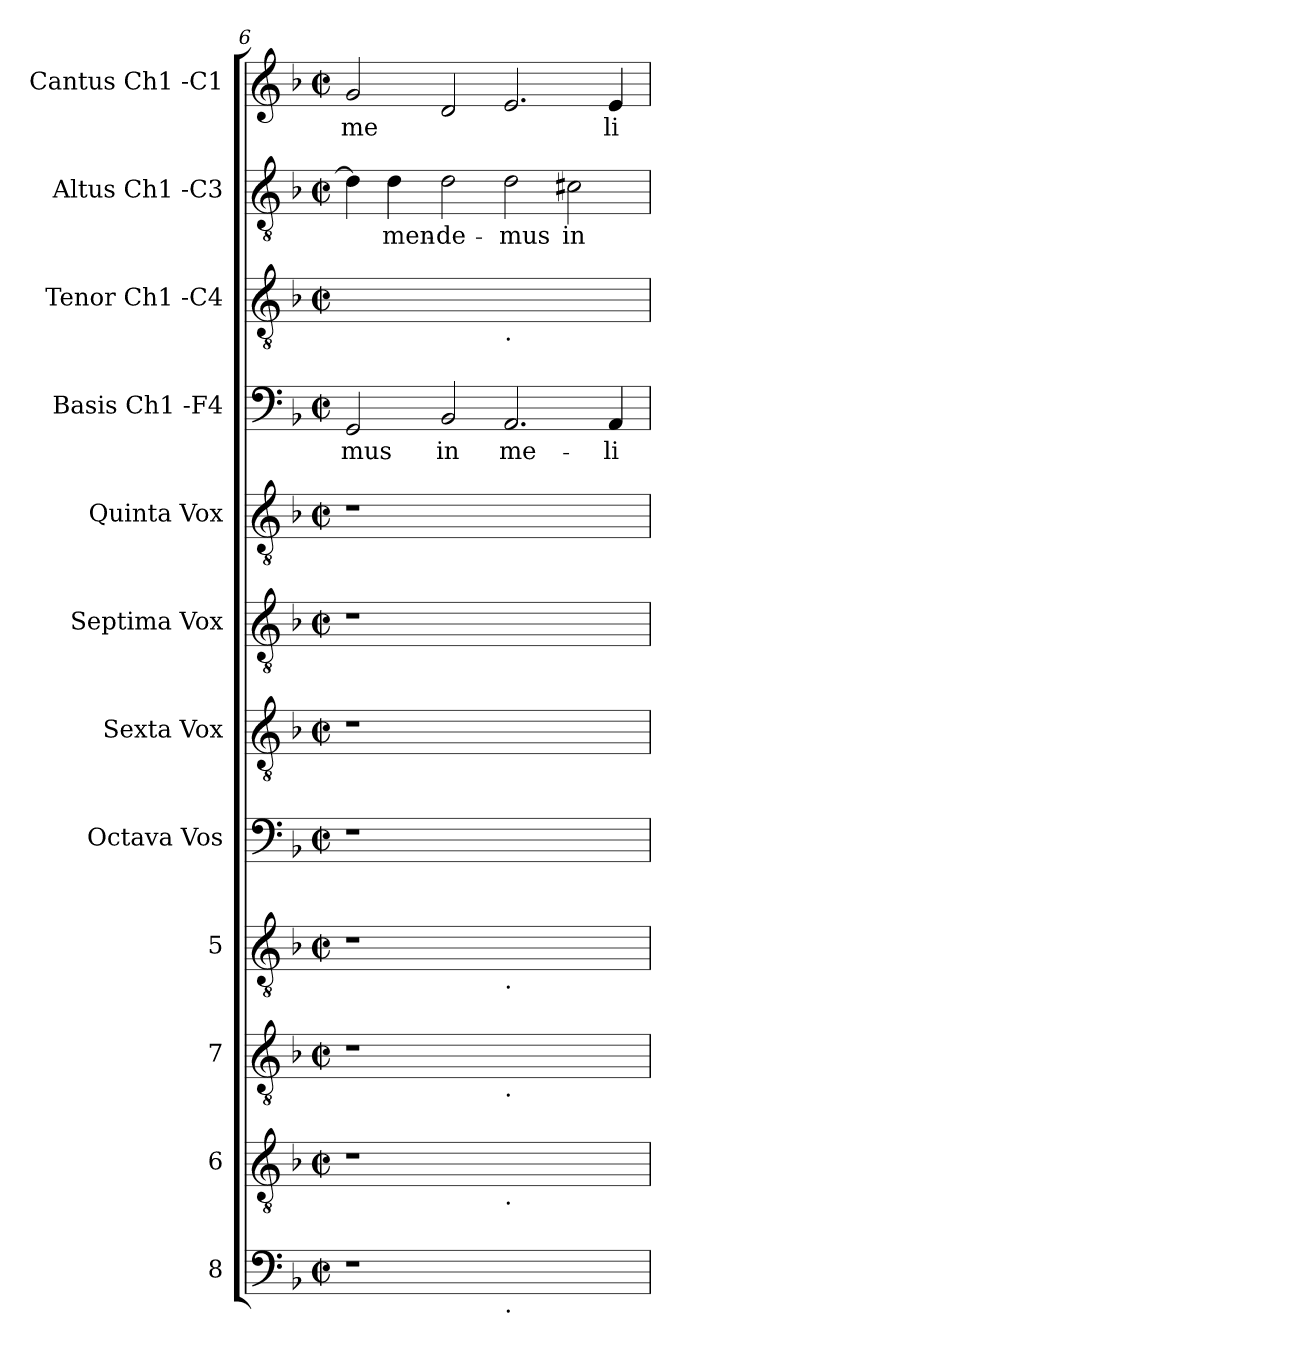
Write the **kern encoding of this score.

**kern	**kern	**kern	**kern	**kern	**kern	**kern	**kern	**kern	**text	**kern	**kern	**text	**kern	**text
*part12	*part11	*part10	*part9	*part8	*part7	*part6	*part5	*part4	*part4	*part3	*part2	*part2	*part1	*part1
*staff12	*staff11	*staff10	*staff9	*staff8	*staff7	*staff6	*staff5	*staff4	*staff4	*staff3	*staff2	*staff2	*staff1	*staff1
*I"8	*I"6	*I"7	*I"5	*I"Octava  Vos	*I"Sexta  Vox	*I"Septima  Vox	*I"Quinta  Vox	*I"Basis  Ch1 -F4	*	*I"Tenor  Ch1 -C4	*I"Altus  Ch1 -C3	*	*I"Cantus  Ch1 -C1	*
*	*	*	*	*	*	*	*	*I'B	*	*I'T	*I'A	*	*I'C	*
!!LO:PB:g=z
*clefF4	*clefGv2	*clefGv2	*clefGv2	*clefF4	*clefGv2	*clefGv2	*clefGv2	*clefF4	*	*clefGv2	*clefGv2	*	*clefG2	*
*k[b-]	*k[b-]	*k[b-]	*k[b-]	*k[b-]	*k[b-]	*k[b-]	*k[b-]	*k[b-]	*	*k[b-]	*k[b-]	*	*k[b-]	*
*F:	*F:	*F:	*F:	*F:	*F:	*F:	*F:	*F:	*	*F:	*F:	*	*F:	*
*M2/2	*M2/2	*M2/2	*M2/2	*M2/2	*M2/2	*M2/2	*M2/2	*M2/2	*	*M2/2	*M2/2	*	*M2/2	*
*met(c|)	*met(c|)	*met(c|)	*met(c|)	*met(c|)	*met(c|)	*met(c|)	*met(c|)	*met(c|)	*	*met(c|)	*met(c|)	*	*met(c|)	*
=6	=6	=6	=6	=6	=6	=6	=6	=6	=6	=6	=6	=6	=6	=6
!	!	!	!	!	!	!	!	!	!LO:LY:b:cj	!	!	!LO:LY:b:cj	!	!LO:LY:b:cj
1r	1r	1r	1r	1r	1r	1r	1r	2GG/	-mus	1ryy	4d\]	--	2g/	me-
!	!	!	!	!	!	!	!	!	!	!	!	!LO:LY:b:cj	!	!
.	.	.	.	.	.	.	.	.	.	.	4d\	-men-	.	.
!	!	!	!	!	!	!	!	!	!LO:LY:b:cj	!	!	!LO:LY:b:cj	!	!LO:LY:b:cj
.	.	.	.	.	.	.	.	2BB-/	in	.	2d\	-de-	2d/	--
!	!	!	!	!	!	!	!	!	!	!LO:TX:b:t=.	!	!	!	!
!	!	!	!LO:TX:b:t=.	!	!	!	!	!	!	!	!	!	!	!
!	!	!LO:TX:b:t=.	!	!	!	!	!	!	!	!	!	!	!	!
!	!LO:TX:b:t=.	!	!	!	!	!	!	!	!	!	!	!	!	!
!LO:TX:b:t=.	!	!	!	!	!	!	!	!	!	!	!	!	!	!
!	!	!	!	!	!	!	!	!	!LO:LY:b:cj	!	!	!LO:LY:b:cj	!	!LO:LY:b:cj
1ryy	1ryy	1ryy	1ryy	1ryy	1ryy	1ryy	1ryy	2.AA/	me-	1ryy	2d\	-mus	2.e/	--
!	!	!	!	!	!	!	!	!	!	!	!	!LO:LY:b:cj	!	!
.	.	.	.	.	.	.	.	.	.	.	2c#X\	in	.	.
!	!	!	!	!	!	!	!	!	!LO:LY:b:cj	!	!	!	!	!LO:LY:b:cj
.	.	.	.	.	.	.	.	4AA/	-li-	.	.	.	4e/	-li-
=	=	=	=	=	=	=	=	=	=	=	=	=	=	=
*-	*-	*-	*-	*-	*-	*-	*-	*-	*-	*-	*-	*-	*-	*-
